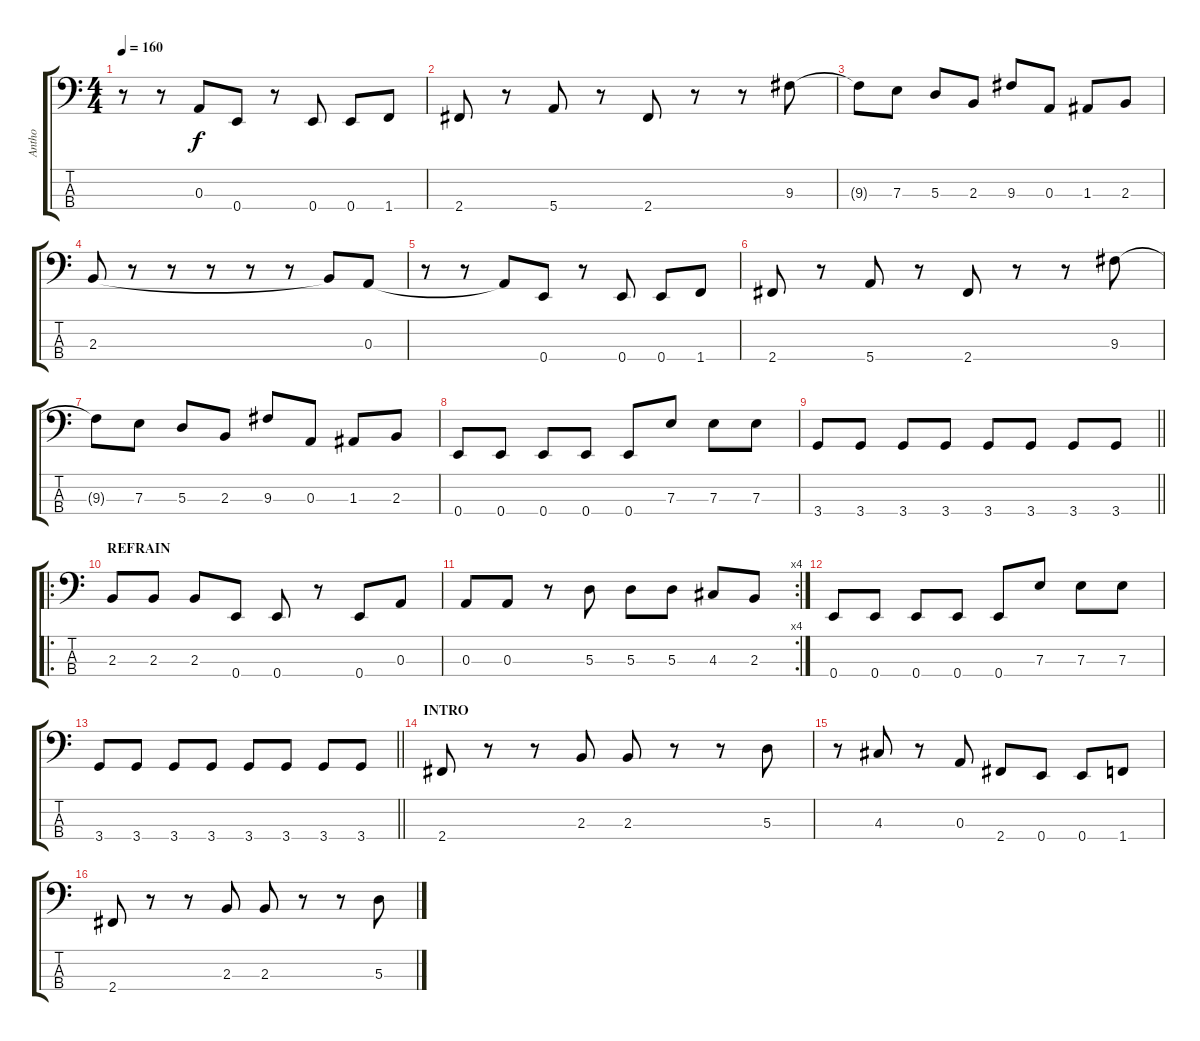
\track ("Antho" "Antho") {instrument electricbasspick}
\staff {score tabs}
\tuning (G2 D2 A1 E1) {hide}
\ts (4 4)
\tempo 160
\clef f4
\ks c
r.8{dy f} r.8 0.3{t}.8 0.4.8 r.8 0.4.8 0.4.8 1.4.8 |
2.4.8 r.8 5.4.8 r.8 2.4.8 r.8 r.8 9.3.8 |
9.3{t}.8 7.3.8 5.3.8 2.3.8 9.3.8 0.3.8 1.3.8 2.3.8 |
2.3.8 r.8 r.8 r.8 r.8 r.8 2.3{t}.8 0.3.8 |
r.8 r.8 0.3{t}.8 0.4.8 r.8 0.4.8 0.4.8 1.4.8 |
2.4.8 r.8 5.4.8 r.8 2.4.8 r.8 r.8 9.3.8 |
9.3{t}.8 7.3.8 5.3.8 2.3.8 9.3.8 0.3.8 1.3.8 2.3.8 |
0.4.8 0.4.8 0.4.8 0.4.8 0.4.8 7.3.8 7.3.8 7.3.8 |
\barLineRight lightlight
3.4.8 3.4.8 3.4.8 3.4.8 3.4.8 3.4.8 3.4.8 3.4.8 |
\ro
\section ("" "REFRAIN")
2.3.8 2.3.8 2.3.8 0.4.8 0.4.8 r.8 0.4.8 0.3.8 |
\rc 4
0.3.8 0.3.8 r.8 5.3.8 5.3.8 5.3.8 4.3.8 2.3.8 |
0.4.8 0.4.8 0.4.8 0.4.8 0.4.8 7.3.8 7.3.8 7.3.8 |
\barLineRight lightlight
3.4.8 3.4.8 3.4.8 3.4.8 3.4.8 3.4.8 3.4.8 3.4.8 |
\section ("" "INTRO")
2.4.8 r.8 r.8 2.3.8 2.3.8 r.8 r.8 5.3.8 |
r.8 4.3.8 r.8 0.3.8 2.4.8 0.4.8 0.4.8 1.4.8 |
2.4.8 r.8 r.8 2.3.8 2.3.8 r.8 r.8 5.3.8
